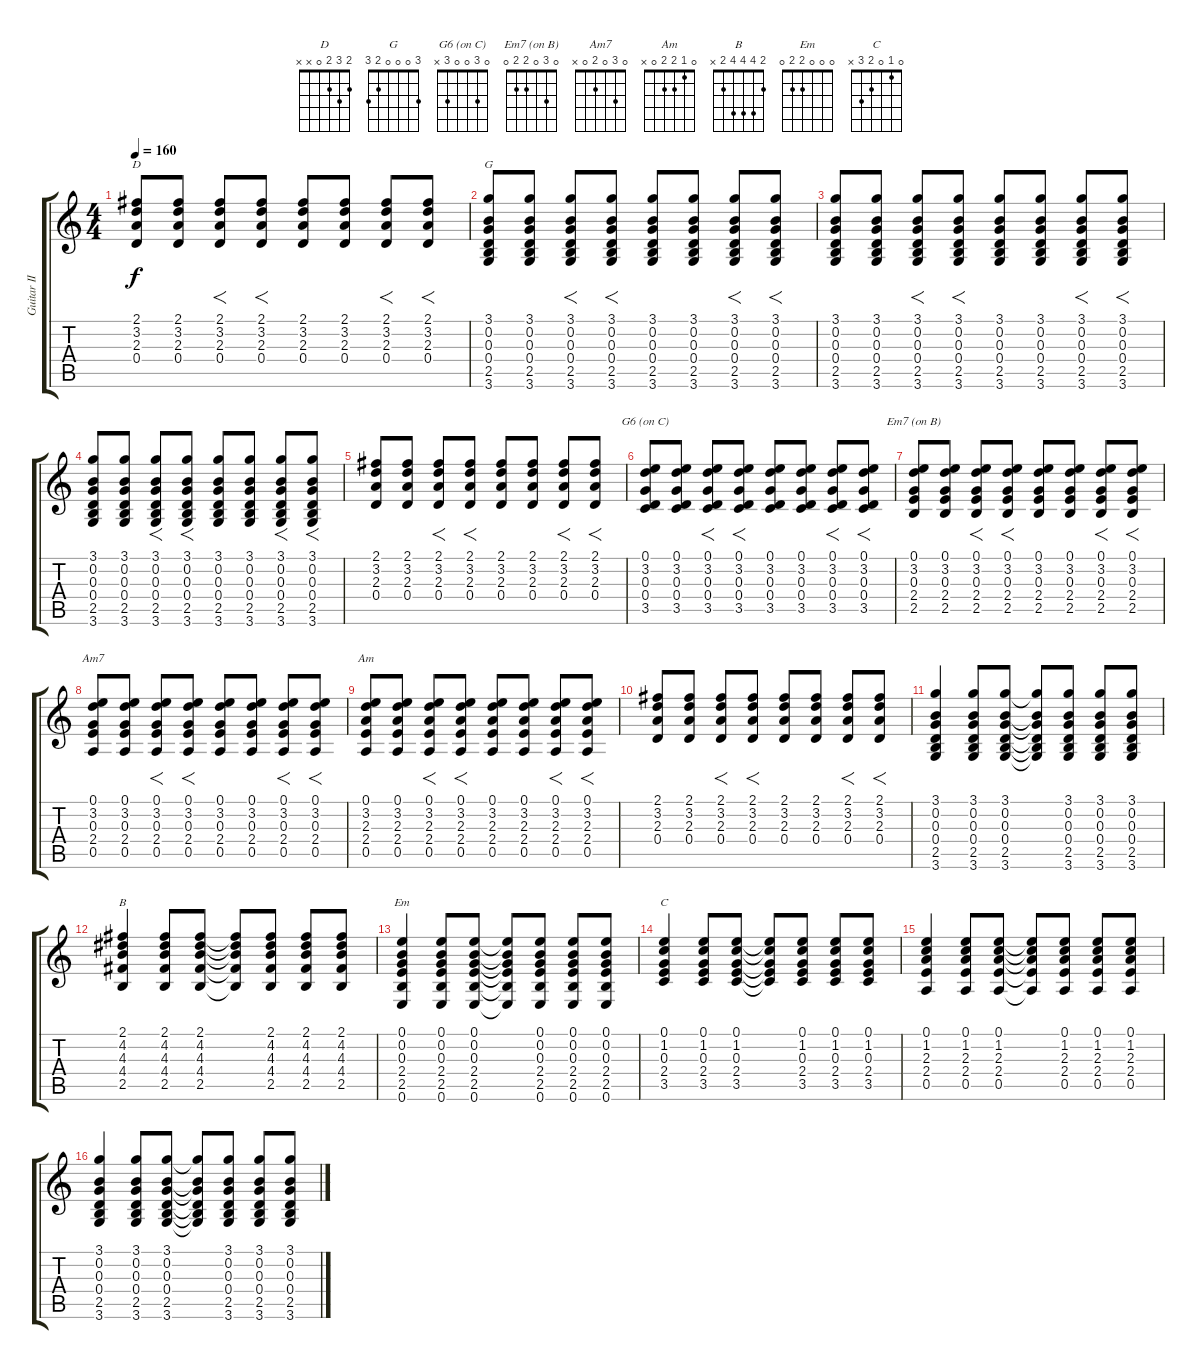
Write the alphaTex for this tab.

\track ("Guitar II" "Guitar II") {instrument acousticguitarnylon}
\staff {score tabs}
\tuning (E4 B3 G3 D3 A2 E2) {hide}
\chord ("D" 2 3 2 0 x x)
\chord ("G" 3 0 0 0 2 3)
\chord ("G6 (on C)" 0 3 0 0 3 x)
\chord ("Em7 (on B)" 0 3 0 2 2 0)
\chord ("Am7" 0 3 0 2 0 x)
\chord ("Am" 0 1 2 2 0 x)
\chord ("B" 2 4 4 4 2 x)
\chord ("Em" 0 0 0 2 2 0)
\chord ("C" 0 1 0 2 3 x)
\ts (4 4)
\tempo 160
\clef g2
\ks c
(2.1 3.2 2.3 0.4).8{ch "D" dy f} (2.1 3.2 2.3 0.4).8 (2.1 3.2 2.3 0.4).8{f} (2.1 3.2 2.3 0.4).8{f} (2.1 3.2 2.3 0.4).8 (2.1 3.2 2.3 0.4).8 (2.1 3.2 2.3 0.4).8{f} (2.1 3.2 2.3 0.4).8{f} |
(3.1 0.2 0.3 0.4 2.5 3.6).8{ch "G"} (3.1 0.2 0.3 0.4 2.5 3.6).8 (3.1 0.2 0.3 0.4 2.5 3.6).8{f} (3.1 0.2 0.3 0.4 2.5 3.6).8{f} (3.1 0.2 0.3 0.4 2.5 3.6).8 (3.1 0.2 0.3 0.4 2.5 3.6).8 (3.1 0.2 0.3 0.4 2.5 3.6).8{f} (3.1 0.2 0.3 0.4 2.5 3.6).8{f} |
(3.1 0.2 0.3 0.4 2.5 3.6).8 (3.1 0.2 0.3 0.4 2.5 3.6).8 (3.1 0.2 0.3 0.4 2.5 3.6).8{f} (3.1 0.2 0.3 0.4 2.5 3.6).8{f} (3.1 0.2 0.3 0.4 2.5 3.6).8 (3.1 0.2 0.3 0.4 2.5 3.6).8 (3.1 0.2 0.3 0.4 2.5 3.6).8{f} (3.1 0.2 0.3 0.4 2.5 3.6).8{f} |
(3.1 0.2 0.3 0.4 2.5 3.6).8 (3.1 0.2 0.3 0.4 2.5 3.6).8 (3.1 0.2 0.3 0.4 2.5 3.6).8{f} (3.1 0.2 0.3 0.4 2.5 3.6).8{f} (3.1 0.2 0.3 0.4 2.5 3.6).8 (3.1 0.2 0.3 0.4 2.5 3.6).8 (3.1 0.2 0.3 0.4 2.5 3.6).8{f} (3.1 0.2 0.3 0.4 2.5 3.6).8{f} |
(2.1 3.2 2.3 0.4).8 (2.1 3.2 2.3 0.4).8 (2.1 3.2 2.3 0.4).8{f} (2.1 3.2 2.3 0.4).8{f} (2.1 3.2 2.3 0.4).8 (2.1 3.2 2.3 0.4).8 (2.1 3.2 2.3 0.4).8{f} (2.1 3.2 2.3 0.4).8{f} |
(0.1 3.2 0.3 0.4 3.5).8{ch "G6 (on C)"} (0.1 3.2 0.3 0.4 3.5).8 (0.1 3.2 0.3 0.4 3.5).8{f} (0.1 3.2 0.3 0.4 3.5).8{f} (0.1 3.2 0.3 0.4 3.5).8 (0.1 3.2 0.3 0.4 3.5).8 (0.1 3.2 0.3 0.4 3.5).8{f} (0.1 3.2 0.3 0.4 3.5).8{f} |
(0.1 3.2 0.3 2.4 2.5).8{ch "Em7 (on B)"} (0.1 3.2 0.3 2.4 2.5).8 (0.1 3.2 0.3 2.4 2.5).8{f} (0.1 3.2 0.3 2.4 2.5).8{f} (0.1 3.2 0.3 2.4 2.5).8 (0.1 3.2 0.3 2.4 2.5).8 (0.1 3.2 0.3 2.4 2.5).8{f} (0.1 3.2 0.3 2.4 2.5).8{f} |
(0.1 3.2 0.3 2.4 0.5).8{ch "Am7"} (0.1 3.2 0.3 2.4 0.5).8 (0.1 3.2 0.3 2.4 0.5).8{f} (0.1 3.2 0.3 2.4 0.5).8{f} (0.1 3.2 0.3 2.4 0.5).8 (0.1 3.2 0.3 2.4 0.5).8 (0.1 3.2 0.3 2.4 0.5).8{f} (0.1 3.2 0.3 2.4 0.5).8{f} |
(0.1 3.2 2.3 2.4 0.5).8{ch "Am"} (0.1 3.2 2.3 2.4 0.5).8 (0.1 3.2 2.3 2.4 0.5).8{f} (0.1 3.2 2.3 2.4 0.5).8{f} (0.1 3.2 2.3 2.4 0.5).8 (0.1 3.2 2.3 2.4 0.5).8 (0.1 3.2 2.3 2.4 0.5).8{f} (0.1 3.2 2.3 2.4 0.5).8{f} |
(2.1 3.2 2.3 0.4).8 (2.1 3.2 2.3 0.4).8 (2.1 3.2 2.3 0.4).8{f} (2.1 3.2 2.3 0.4).8{f} (2.1 3.2 2.3 0.4).8 (2.1 3.2 2.3 0.4).8 (2.1 3.2 2.3 0.4).8{f} (2.1 3.2 2.3 0.4).8{f} |
(3.1 0.2 0.3 0.4 2.5 3.6).4 (3.1 0.2 0.3 0.4 2.5 3.6).8 (3.1 0.2 0.3 0.4 2.5 3.6).8 (3.1{t} 0.2{t} 0.3{t} 0.4{t} 2.5{t} 3.6{t}).8 (3.1 0.2 0.3 0.4 2.5 3.6).8 (3.1 0.2 0.3 0.4 2.5 3.6).8 (3.1 0.2 0.3 0.4 2.5 3.6).8 |
(2.1 4.2 4.3 4.4 2.5).4{ch "B"} (2.1 4.2 4.3 4.4 2.5).8 (2.1 4.2 4.3 4.4 2.5).8 (2.1{t} 4.2{t} 4.3{t} 4.4{t} 2.5{t}).8 (2.1 4.2 4.3 4.4 2.5).8 (2.1 4.2 4.3 4.4 2.5).8 (2.1 4.2 4.3 4.4 2.5).8 |
(0.1 0.2 0.3 2.4 2.5 0.6).4{ch "Em"} (0.1 0.2 0.3 2.4 2.5 0.6).8 (0.1 0.2 0.3 2.4 2.5 0.6).8 (0.1{t} 0.2{t} 0.3{t} 2.4{t} 2.5{t} 0.6{t}).8 (0.1 0.2 0.3 2.4 2.5 0.6).8 (0.1 0.2 0.3 2.4 2.5 0.6).8 (0.1 0.2 0.3 2.4 2.5 0.6).8 |
(0.1 1.2 0.3 2.4 3.5).4{ch "C"} (0.1 1.2 0.3 2.4 3.5).8 (0.1 1.2 0.3 2.4 3.5).8 (0.1{t} 1.2{t} 0.3{t} 2.4{t} 3.5{t}).8 (0.1 1.2 0.3 2.4 3.5).8 (0.1 1.2 0.3 2.4 3.5).8 (0.1 1.2 0.3 2.4 3.5).8 |
(0.1 1.2 2.3 2.4 0.5).4 (0.1 1.2 2.3 2.4 0.5).8 (0.1 1.2 2.3 2.4 0.5).8 (0.1{t} 1.2{t} 2.3{t} 2.4{t} 0.5{t}).8 (0.1 1.2 2.3 2.4 0.5).8 (0.1 1.2 2.3 2.4 0.5).8 (0.1 1.2 2.3 2.4 0.5).8 |
(3.1 0.2 0.3 0.4 2.5 3.6).4 (3.1 0.2 0.3 0.4 2.5 3.6).8 (3.1 0.2 0.3 0.4 2.5 3.6).8 (3.1{t} 0.2{t} 0.3{t} 0.4{t} 2.5{t} 3.6{t}).8 (3.1 0.2 0.3 0.4 2.5 3.6).8 (3.1 0.2 0.3 0.4 2.5 3.6).8 (3.1 0.2 0.3 0.4 2.5 3.6).8
